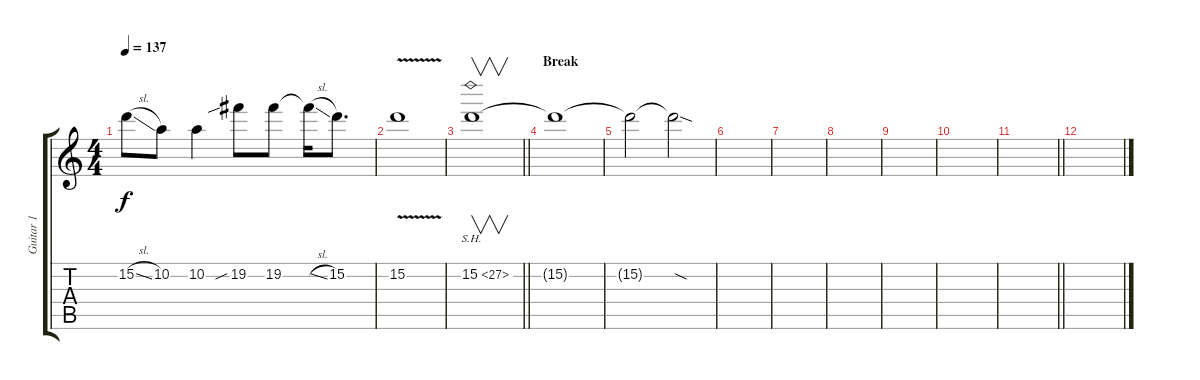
\track ("Guitar 1" "Guitar 1") {instrument overdrivenguitar}
\staff {score tabs}
\tuning (E4 B3 G3 D3 A2 E2) {hide}
\ts (4 4)
\tempo 137
\clef g2
\ks c
15.2{sl t}.8{dy f} 10.2.8 10.2.4 19.2{sib}.8 19.2.8 19.2{sl t}.16 15.2.8{d} |
15.2{v}.1 |
\barLineRight lightlight
15.2{sh 12}.1{v} |
\section ("" "Break")
15.2{t}.1 |
15.2{t}.2 15.2{sod t}.2 |
|
|
|
|
|
\barLineRight lightlight
|
\section ("" "")
